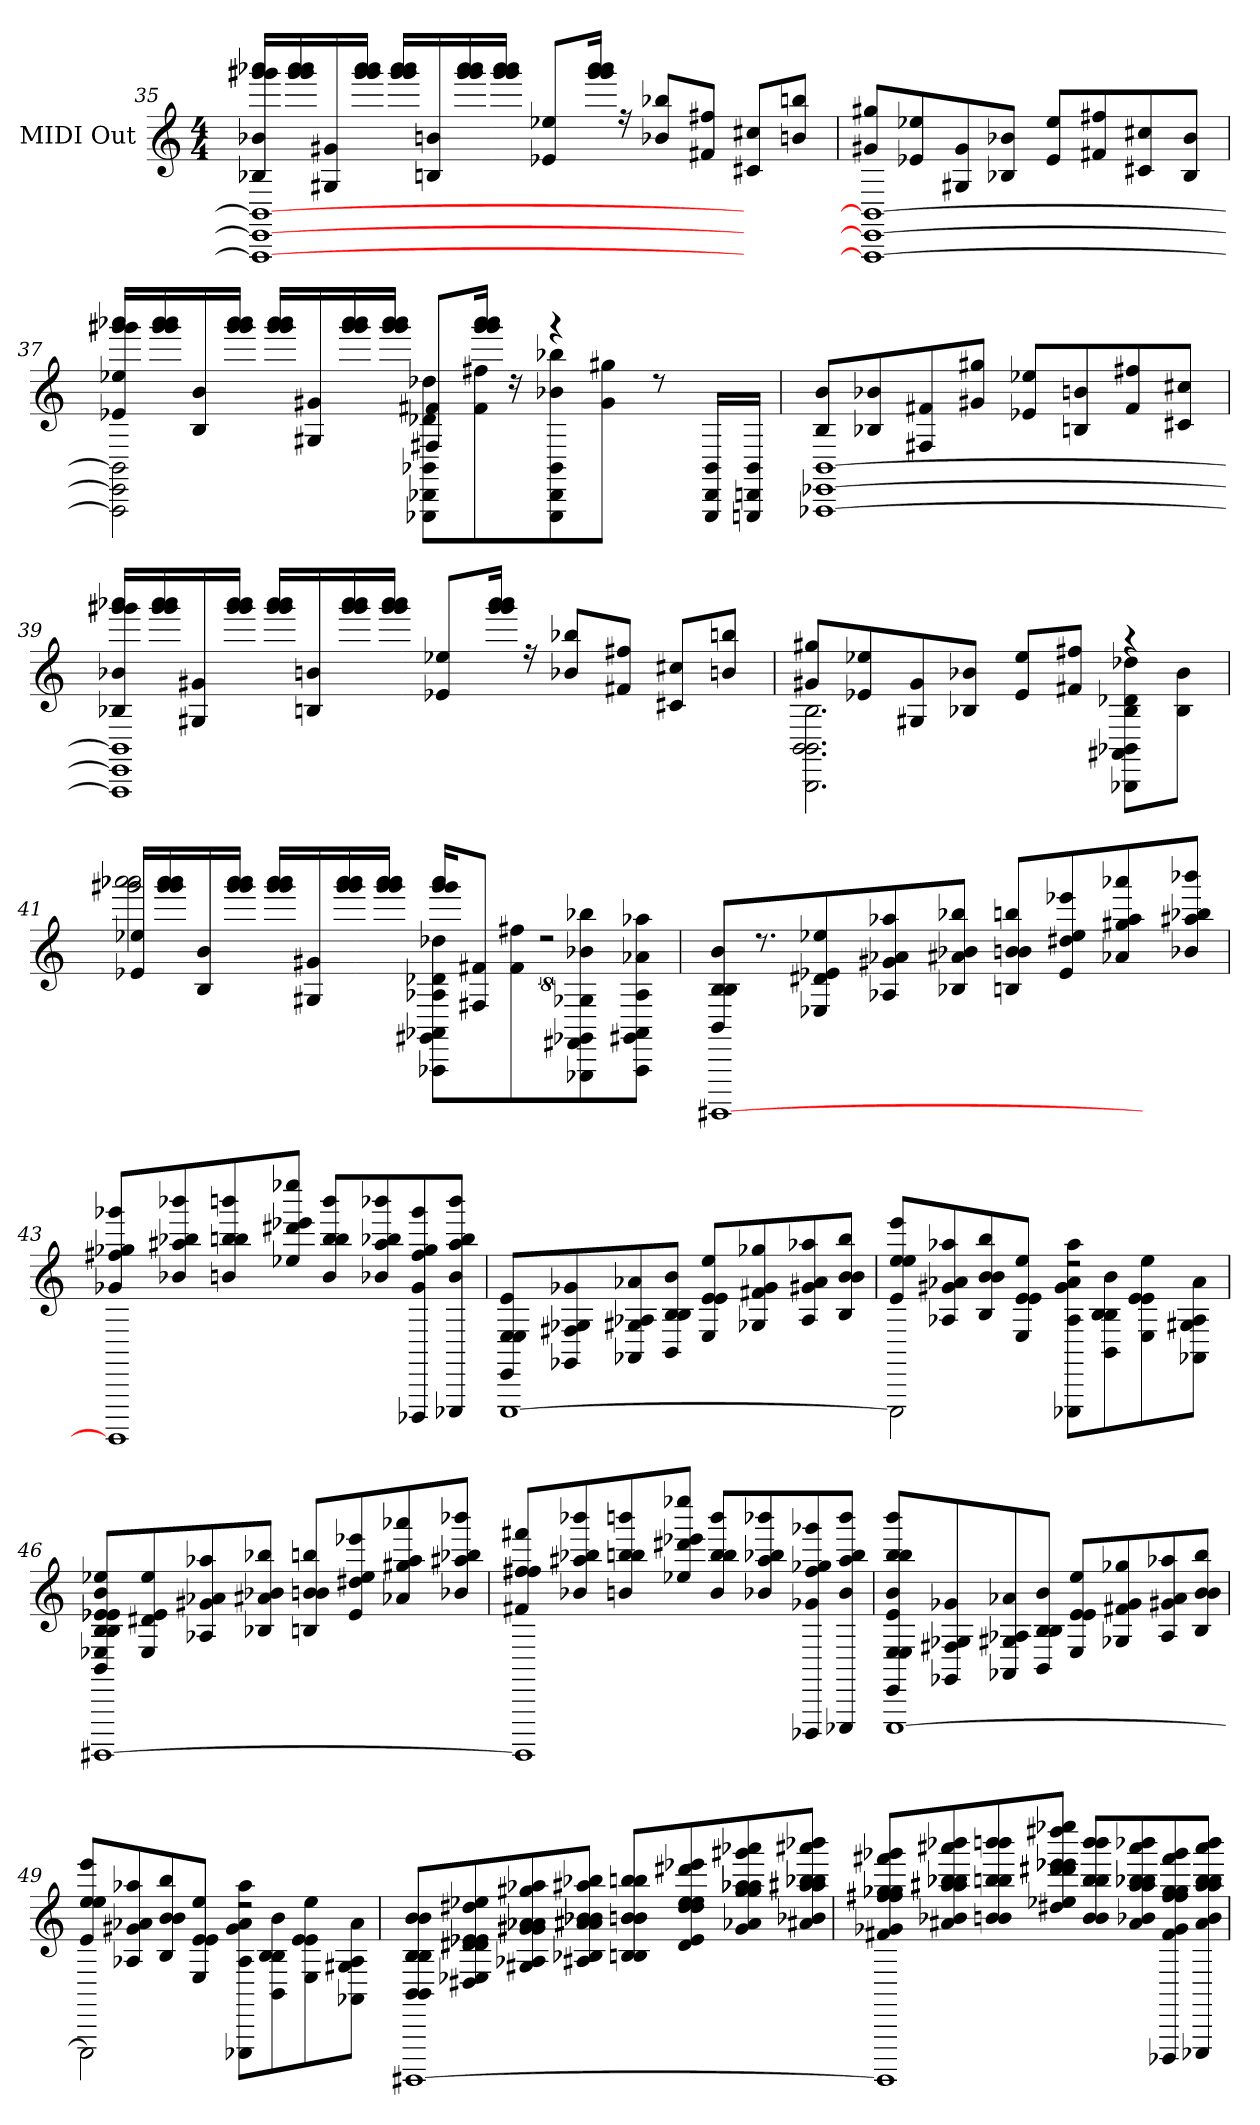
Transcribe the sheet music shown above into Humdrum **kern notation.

**kern
*part1
*staff1
*I"MIDI Out
*clefG2
*k[]
*C:
*M4/4
=35
*^
1BB\_< 1EE-\_< 1AAA-\_<	16B-X/ 16b-X/ 16ggg#X/ 16ggg#/ 16aaa-X/LL
.	16ggg#/ 16ggg#/ 16aaa-/ 16aaa-/
.	16G#X/ 16g#X/
.	16ggg#/ 16ggg#/ 16aaa-/ 16aaa-/JJ
.	16ggg#/ 16ggg#/ 16aaa-/ 16aaa-/LL
.	16Bn/ 16bn/
.	16ggg#/ 16ggg#/ 16aaa-/ 16aaa-/
.	16ggg#/ 16ggg#/ 16aaa-/ 16aaa-/JJ
.	8e-X/ 8ee-X/L
.	16ggg#/ 16ggg#/ 16aaa-/ 16aaa-/Jk
.	16rff
.	8b-X/ 8bb-X/L
.	8f#X/ 8ff#X/J
4ryy	8c#X/ 8cc#X/L
.	8bn/ 8bbn/J
=36	=36
1BB\_< 1EE-\_< 1AAA-\_<	8g#X/ 8gg#X/L
.	8e-X/ 8ee-X/
.	8G#X/ 8g#/
.	8B-X/ 8b-X/J
.	8e-/ 8ee-/L
.	8f#X/ 8ff#X/
.	8c#X/ 8cc#X/
.	8B-/ 8b-/J
!!LO:LB:g=z	!!
=37	=37
2BB\] 2EE-\] 2AAA-\]	16e-X/ 16ee-X/ 16ggg#X/ 16ggg#/ 16aaa-X/LL
.	16ggg#/ 16ggg#/ 16aaa-/ 16aaa-/
.	16B/ 16b/
.	16ggg#/ 16ggg#/ 16aaa-/ 16aaa-/JJ
.	16ggg#/ 16ggg#/ 16aaa-/ 16aaa-/LL
.	16G#X/ 16g#X/
.	16ggg#/ 16ggg#/ 16aaa-/ 16aaa-/
.	16ggg#/ 16ggg#/ 16aaa-/ 16aaa-/JJ
8dd-X\ 8d-X\ 8BB-X\ 8DD-X\ 8GGG-X\L	8F#X/ 8f#X/L
8ff#X\ 8f#\	16ggg#/ 16ggg#/ 16aaa-/ 16aaa-/Jk
.	16rdd
8bb-X\ 8b-X\ 8BB-\ 8DD-\ 8GGG-\	4rfff
8gg#X\ 8g#\J	.
4ryy	8rdd
.	16GGG-/ 16DD-/ 16BB-/LL
.	16GGGn/ 16DDn/ 16BB-/JJ
=38	=38
[<1BB\ [<1EE-X\ [<1AAA-X\	8B/ 8b/L
.	8B-X/ 8b-X/
.	8F#X/ 8f#X/
.	8g#X/ 8gg#X/J
.	8e-X/ 8ee-X/L
.	8Bn/ 8bn/
.	8f#/ 8ff#X/
.	8c#X/ 8cc#X/J
=39	=39
1BB\] 1EE-\] 1AAA-\]	16B-X/ 16b-X/ 16ggg#X/ 16ggg#/ 16aaa-X/LL
.	16ggg#/ 16ggg#/ 16aaa-/ 16aaa-/
.	16G#X/ 16g#X/
.	16ggg#/ 16ggg#/ 16aaa-/ 16aaa-/JJ
.	16ggg#/ 16ggg#/ 16aaa-/ 16aaa-/LL
.	16Bn/ 16bn/
.	16ggg#/ 16ggg#/ 16aaa-/ 16aaa-/
.	16ggg#/ 16ggg#/ 16aaa-/ 16aaa-/JJ
.	8e-X/ 8ee-X/L
.	16ggg#/ 16ggg#/ 16aaa-/ 16aaa-/Jk
.	16rff
.	8b-X/ 8bb-X/L
.	8f#X/ 8ff#X/J
4ryy	8c#X/ 8cc#X/L
.	8bn/ 8bbn/J
!!LO:LB:g=z	!!
=40	=40
2.B\ 2.BB\ 2.BB\ 2.BBB\	8g#X/ 8gg#X/L
.	8e-X/ 8ee-X/
.	8G#X/ 8g#/
.	8B-X/ 8b-X/J
.	8e-/ 8ee-/L
.	8f#X/ 8ff#X/J
8dd-X\ 8d-X\ 8B-\ 8BB-X\ 8AA#X\ 8BBB-X\L	4raa
8b-\ 8B-\J	.
=41	=41
2aaa-X\ 2aaa-\ 2ggg#X\	16e-X/ 16ee-X/LL
.	16ggg#/ 16ggg#/ 16aaa-/ 16aaa-/
.	16B/ 16b/
.	16ggg#/ 16ggg#/ 16aaa-/ 16aaa-/JJ
.	16ggg#/ 16ggg#/ 16aaa-/ 16aaa-/LL
.	16G#X/ 16g#X/
.	16ggg#/ 16ggg#/ 16aaa-/ 16aaa-/
.	16ggg#/ 16ggg#/ 16aaa-/ 16aaa-/JJ
8dd-X\ 8d-X\ 8A-X\ 8AA-X\ 8GG#X\ 8AAA-X\L	16ggg#/ 16ggg#/ 16aaa-/KL
.	8F#X/ 8f#X/J
8ff#X\ 8f#\	.
.	16%5rdd
8bb-X\ 8b-X\ 8G-X\ 8GG-X\ 8FF#X\ 8GGG-X\	.
8aa-X\ 8a-X\ 8A-\ 8AA-\ 8GG#X\ 8AAA-\J	.
=42	=42
[<1GGGG#X\	8BB/ 8B/ 8B/ 8b/L
.	8.rdd
.	8E-X/ 8d#X/ 8e-X/ 8ee-X/
.	8A-X/ 8g#X/ 8a-X/ 8aa-X/
.	8B-X/ 8a#X/ 8b-X/ 8bb-X/J
.	8Bn/ 8bn/ 8b/ 8bbn/L
.	8e-/ 8dd#X/ 8ee-/ 8eee-X/
.	8a-X/ 8gg#X/ 8aa-/ 8aaa-X/
8.ryy	.
.	8b-X/ 8aa#X/ 8bb-X/ 8bbb-X/J
!!LO:LB:g=z	!!
=43	=43
1GGGG#\]	8g-X/ 8ff#X/ 8gg-X/ 8ggg-X/L
.	8b-X/ 8aa#X/ 8bb-X/ 8bbb-X/
.	8bn/ 8bbn/ 8bb/ 8bbbn/
.	8ee-X/ 8ddd#X/ 8eee-X/ 8eeee-X/J
.	8b/ 8bb/ 8bb/ 8bbb/L
.	8b-X/ 8aa#/ 8bb-X/ 8bbb-X/
.	8DDD-X/ 8g-/ 8ff#/ 8gg-/ 8ggg-/
.	8EEE-X/ 8b-/ 8aa#/ 8bb-/ 8bbb-/J
=44	=44
[<1EEE\	8EE/ 8E/ 8E/ 8e/L
.	8GG-X/ 8F#X/ 8G-X/ 8g-X/
.	8AA-X/ 8G#X/ 8A-X/ 8a-X/
.	8BB/ 8B/ 8B/ 8b/J
.	8E/ 8e/ 8e/ 8ee/L
.	8G-X/ 8f#X/ 8g-/ 8gg-X/
.	8A-/ 8g#X/ 8a-/ 8aa-X/
.	8B/ 8b/ 8b/ 8bb/J
=45	=45
2EEE\]	8e/ 8ee/ 8ee/ 8eee/L
.	8A-X/ 8g#X/ 8a-X/ 8aa-X/
.	8B/ 8b/ 8b/ 8bb/
.	8E/ 8e/ 8e/ 8ee/J
8aa-\ 8a-\ 8g#\ 8A-\ 8EEE-X\L	2rdd
8b\ 8B\ 8B\ 8BB\	.
8ee\ 8e\ 8e\ 8E\	.
8a-\ 8A-\ 8G#X\ 8AA-X\J	.
!!LO:LB:g=z	!!
=46	=46
[<1GGGG#X\	8BB/ 8E-X/ 8B/ 8B/ 8e-X/ 8e-/ 8b/ 8ee-X/L
.	8E-/ 8d#X/ 8e-/ 8ee-/
.	8A-X/ 8g#X/ 8a-X/ 8aa-X/
.	8B-X/ 8a#X/ 8b-X/ 8bb-X/J
.	8Bn/ 8bn/ 8b/ 8bbn/L
.	8e-/ 8dd#X/ 8ee-/ 8eee-X/
.	8a-X/ 8gg#X/ 8aa-/ 8aaa-X/
.	8b-X/ 8aa#X/ 8bb-X/ 8bbb-X/J
=47	=47
1GGGG#\]	8f#X/ 8ff#X/ 8ff#/ 8fff#X/L
.	8b-X/ 8aa#X/ 8bb-X/ 8bbb-X/
.	8bn/ 8bbn/ 8bb/ 8bbbn/
.	8ee-X/ 8ddd#X/ 8eee-X/ 8eeee-X/J
.	8b/ 8bb/ 8bb/ 8bbb/L
.	8b-X/ 8aa#/ 8bb-X/ 8bbb-X/
.	8DDD-X/ 8g-X/ 8ff#/ 8gg-X/ 8ggg-X/
.	8EEE-X/ 8b-/ 8aa#/ 8bb-/ 8bbb-/J
=48	=48
[<1EEE\	8EE/ 8E/ 8E/ 8e/ 8b/ 8bb/ 8bb/ 8bbb/L
.	8GG-X/ 8F#X/ 8G-X/ 8g-X/
.	8AA-X/ 8G#X/ 8A-X/ 8a-X/
.	8BB/ 8B/ 8B/ 8b/J
.	8E/ 8e/ 8e/ 8ee/L
.	8G-X/ 8f#X/ 8g-/ 8gg-X/
.	8A-/ 8g#X/ 8a-/ 8aa-X/
.	8B/ 8b/ 8b/ 8bb/J
!!LO:LB:g=z	!!
=49	=49
2EEE\]	8e/ 8ee/ 8ee/ 8eee/L
.	8A-X/ 8g#X/ 8a-X/ 8aa-X/
.	8B/ 8b/ 8b/ 8bb/
.	8E/ 8e/ 8e/ 8ee/J
8aa-\ 8a-\ 8g#\ 8A-\ 8EEE-X\L	2rdd
8b\ 8B\ 8B\ 8BB\	.
8ee\ 8e\ 8e\ 8E\	.
8a-\ 8A-\ 8G#X\ 8AA-X\J	.
=50	=50
[<1GGGG#X\	8BB/ 8BB/ 8B/ 8B/ 8B/ 8B/ 8b/ 8b/L
.	8D#X/ 8E-X/ 8d#X/ 8d#/ 8e-X/ 8e-/ 8dd#X/ 8ee-X/
.	8G#X/ 8A-X/ 8g#X/ 8g#/ 8a-X/ 8a-/ 8gg#X/ 8aa-X/
.	8A#X/ 8B-X/ 8a#X/ 8a#/ 8b-X/ 8b-/ 8aa#X/ 8bb-X/J
.	8Bn/ 8B/ 8bn/ 8b/ 8b/ 8b/ 8bbn/ 8bb/L
.	8d#/ 8e-/ 8dd#/ 8dd#/ 8ee-/ 8ee-/ 8ddd#X/ 8eee-X/
.	8g#/ 8a-X/ 8gg#/ 8gg#/ 8aa-X/ 8aa-/ 8ggg#X/ 8aaa-X/
.	8a#X/ 8b-X/ 8aa#X/ 8aa#/ 8bb-X/ 8bb-/ 8aaa#X/ 8bbb-X/J
=51	=51
1GGGG#\]	8f#X/ 8g-X/ 8ff#X/ 8ff#/ 8gg-X/ 8gg-/ 8fff#X/ 8ggg-X/L
.	8a#X/ 8b-X/ 8aa#X/ 8aa#/ 8bb-X/ 8bb-/ 8aaa#X/ 8bbb-X/
.	8bn/ 8b/ 8bbn/ 8bb/ 8bb/ 8bb/ 8bbbn/ 8bbb/
.	8dd#X/ 8ee-X/ 8ddd#X/ 8ddd#/ 8eee-X/ 8eee-/ 8dddd#X/ 8eeee-X/J
.	8b/ 8b/ 8bb/ 8bb/ 8bb/ 8bb/ 8bbb/ 8bbb/L
.	8a#/ 8b-X/ 8aa#/ 8aa#/ 8bb-X/ 8bb-/ 8aaa#/ 8bbb-X/
.	8DDD-X/ 8f#/ 8g-/ 8ff#/ 8ff#/ 8gg-/ 8gg-/ 8fff#/ 8ggg-/
.	8EEE-X/ 8a#/ 8b-/ 8aa#/ 8aa#/ 8bb-/ 8bb-/ 8aaa#/ 8bbb-/J
*v	*v
=
*-
